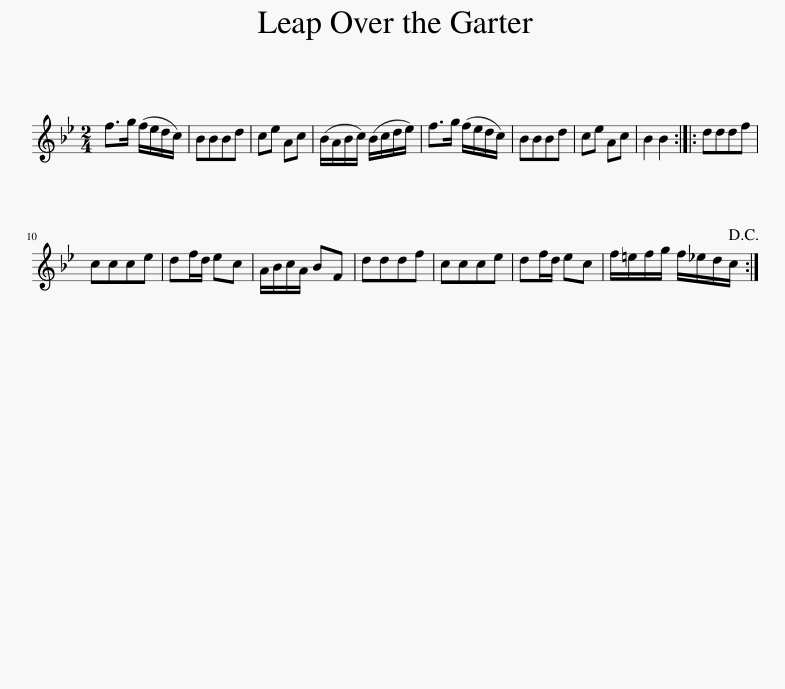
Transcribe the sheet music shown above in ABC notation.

X:1
L:1/8
M:2/4
I:linebreak $
K:Bb
V:1 treble
V:1
 f>g (f/e/d/c/) | BBBd | ce Ac | (B/A/B/c/) (B/c/d/e/) | f>g (f/e/d/c/) | %5
 BBBd | ce Ac | B2 B2 :: dddf |$ ccce | %10
 df/d/ ec | A/B/c/A/ BF | dddf | ccce | df/d/ ec | %15
 f/=e/f/g/ f/_e/d/c/!D.C.! :| %16
